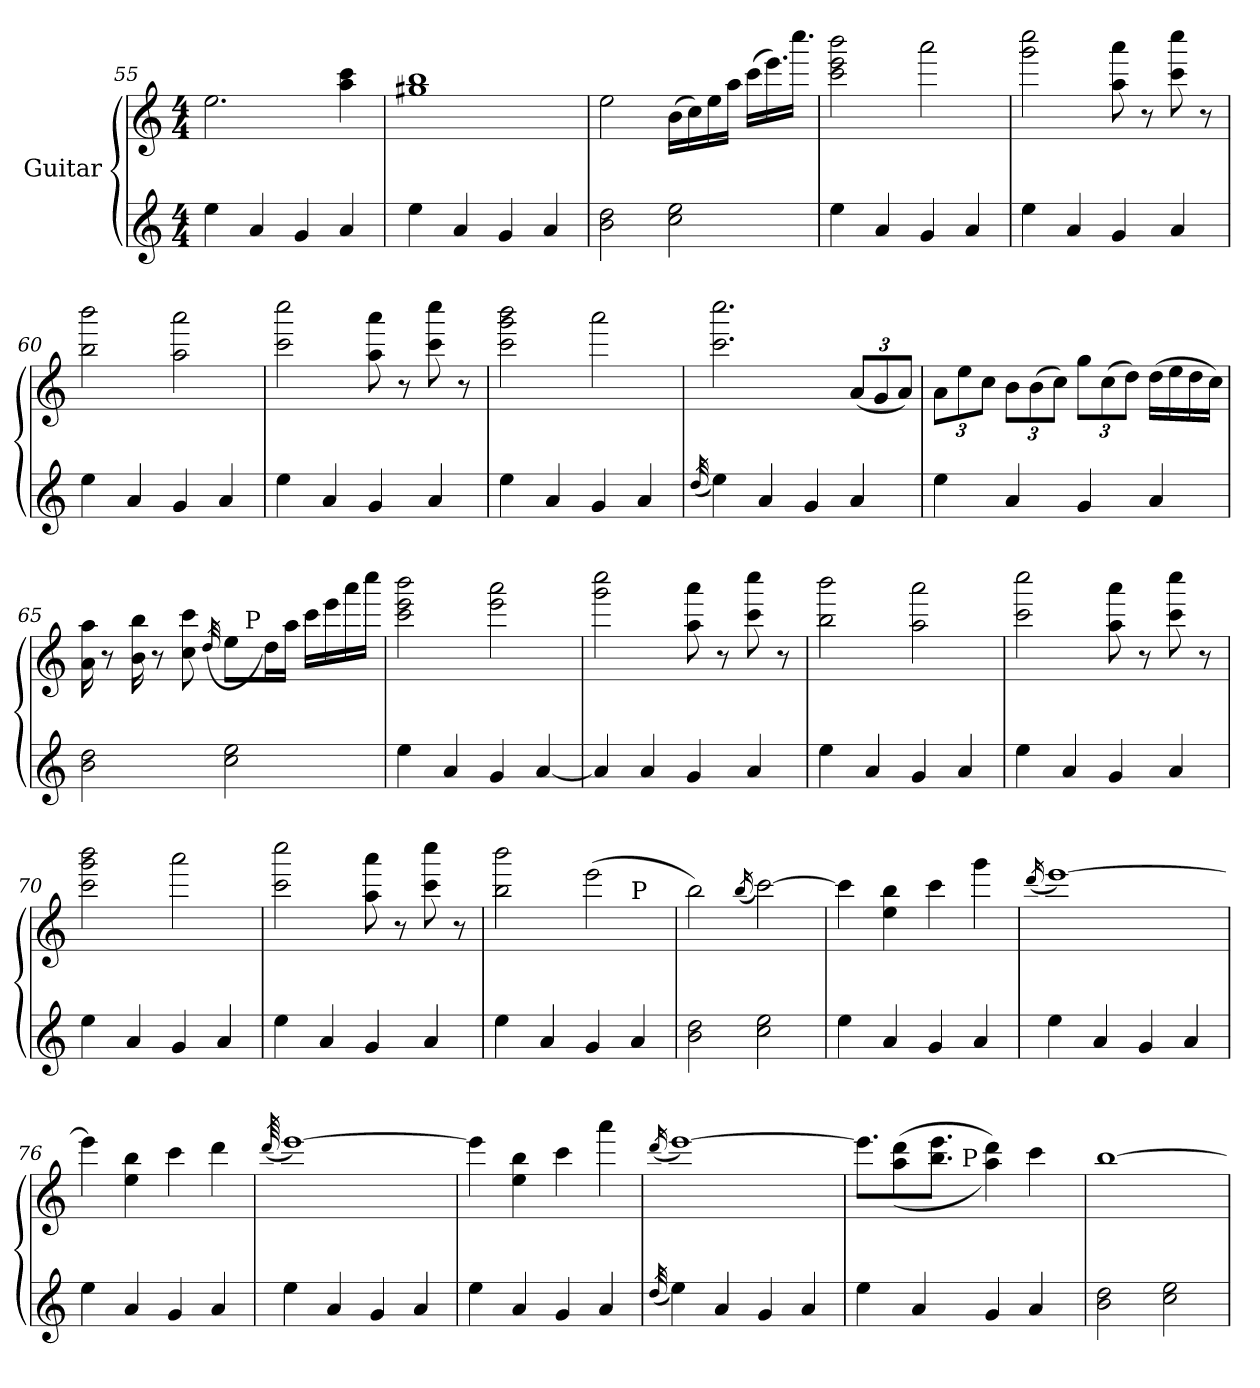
**kern	**kern
*part2	*part1
*staff2	*staff1
*I"Guitar	*I"Guitar
*clefG2	*clefG2
*ITrd7c12	*ITrd7c12
*k[]	*k[]
*C:	*C:
*M4/4	*M4/4
=55	=55
4e\	2.e\
4A/	.
4G/	.
4A/	4a\ 4cc\
!!LO:PB:g=z
=56	=56
4e\	1g#X 1b
4A/	.
4G/	.
4A/	.
=57	=57
2B\ 2d\	2e\
2c\ 2e\	(16B\LL
.	16c\)
.	16e\
.	16a\JJ
.	(16cc\LL
.	16.ee\)
.	16.ccc\JJ
=58	=58
4e\	2cc\ 2ee\ 2bb\
4A/	.
4G/	2aa\
4A/	.
=59	=59
4e\	2gg\ 2ccc\
4A/	.
4G/	8a\ 8aa\
.	8r
4A/	8cc\ 8ccc\
.	8r
!!LO:LB:g=z
=60	=60
4e\	2b\ 2bb\
4A/	.
4G/	2a\ 2aa\
4A/	.
=61	=61
4e\	2cc\ 2ccc\
4A/	.
4G/	8a\ 8aa\
.	8r
4A/	8cc\ 8ccc\
.	8r
=62	=62
4e\	2cc\ 2gg\ 2bb\
4A/	.
4G/	2aa\
4A/	.
=63	=63
(32qd/	.
4e\)	2.cc\ 2.ccc\
4A/	.
4G/	.
*	*Xbrackettup
4A/	(12A/L
.	12G/
.	12A/J)
!!LO:LB:g=z
=64	=64
4e\	12A\L
.	12e\
.	12c\J
4A/	12B\L
.	(12B\
.	12c\J)
4G/	12g\L
.	(12c\
.	12d\J)
4A/	(16d\LL
.	16e\
.	16d\
.	16c\JJ)
=65	=65
*	*^
2B\ 2d\	16A\ 16a\	2ryy
.	8r	.
.	16B\ 16b\	.
.	8r	.
.	8c\ 8cc\	.
.	(32qd/	.
2c\ 2e\	8e\L	16ryy
!	!	!LO:TX:a:t=P
.	.	4..ryy
.	16d\L)	.
.	16a\JJ	.
.	16cc\LL	.
.	16ee\	.
.	16aa\	.
.	16ccc\JJ	.
*	*v	*v
=66	=66
4e\	2cc\ 2ee\ 2bb\
4A/	.
4G/	2ee\ 2aa\
[4A/	.
!!LO:LB:g=z
=67	=67
4A/]	2gg\ 2ccc\
4A/	.
4G/	8a\ 8aa\
.	8r
4A/	8cc\ 8ccc\
.	8r
=68	=68
4e\	2b\ 2bb\
4A/	.
4G/	2a\ 2aa\
4A/	.
=69	=69
4e\	2cc\ 2ccc\
4A/	.
4G/	8a\ 8aa\
.	8r
4A/	8cc\ 8ccc\
.	8r
=70	=70
4e\	2cc\ 2gg\ 2bb\
4A/	.
4G/	2aa\
4A/	.
=71	=71
4e\	2cc\ 2ccc\
4A/	.
4G/	8a\ 8aa\
.	8r
4A/	8cc\ 8ccc\
.	8r
!!LO:LB:g=z
=72	=72
*	*^
4e\	2b\ 2bb\	2.ryy
4A/	.	.
4G/	(2ee\	.
!	!	!LO:TX:a:t=P
4A/	.	4ryy
*	*v	*v
=73	=73
2B\ 2d\	2b\)
.	(16qb/
2c\ 2e\	[2cc\)
=74	=74
4e\	4cc\]
4A/	4e\ 4b\
4G/	4cc\
4A/	4gg\
=75	=75
.	(16qdd/
4e\	[1ee)
4A/	.
4G/	.
4A/	.
=76	=76
4e\	4ee\]
4A/	4e\ 4b\
4G/	4cc\
4A/	4dd\
=77	=77
.	(64qdd/
4e\	[1ee)
4A/	.
4G/	.
4A/	.
!!LO:LB:g=z
=78	=78
4e\	4ee\]
4A/	4e\ 4b\
4G/	4cc\
4A/	4aa\
=79	=79
(32qd/	(16qdd/
4e\)	[1ee)
4A/	.
4G/	.
4A/	.
=80	=80
*	*^
4e\	8.ee\L]	4ryy
.	((8a\ 8dd\	.
4A/	.	8ryy
.	8.b\ 8.ee\J	.
.	.	32ryy
!	!	!LO:TX:a:t=P
.	.	2ryy
4G/	4a\ 4dd\))	.
4A/	4cc\	.
.	.	16.ryy
*	*v	*v
=81	=81
2B\ 2d\	[1b
2c\ 2e\	.
=	=
*-	*-
